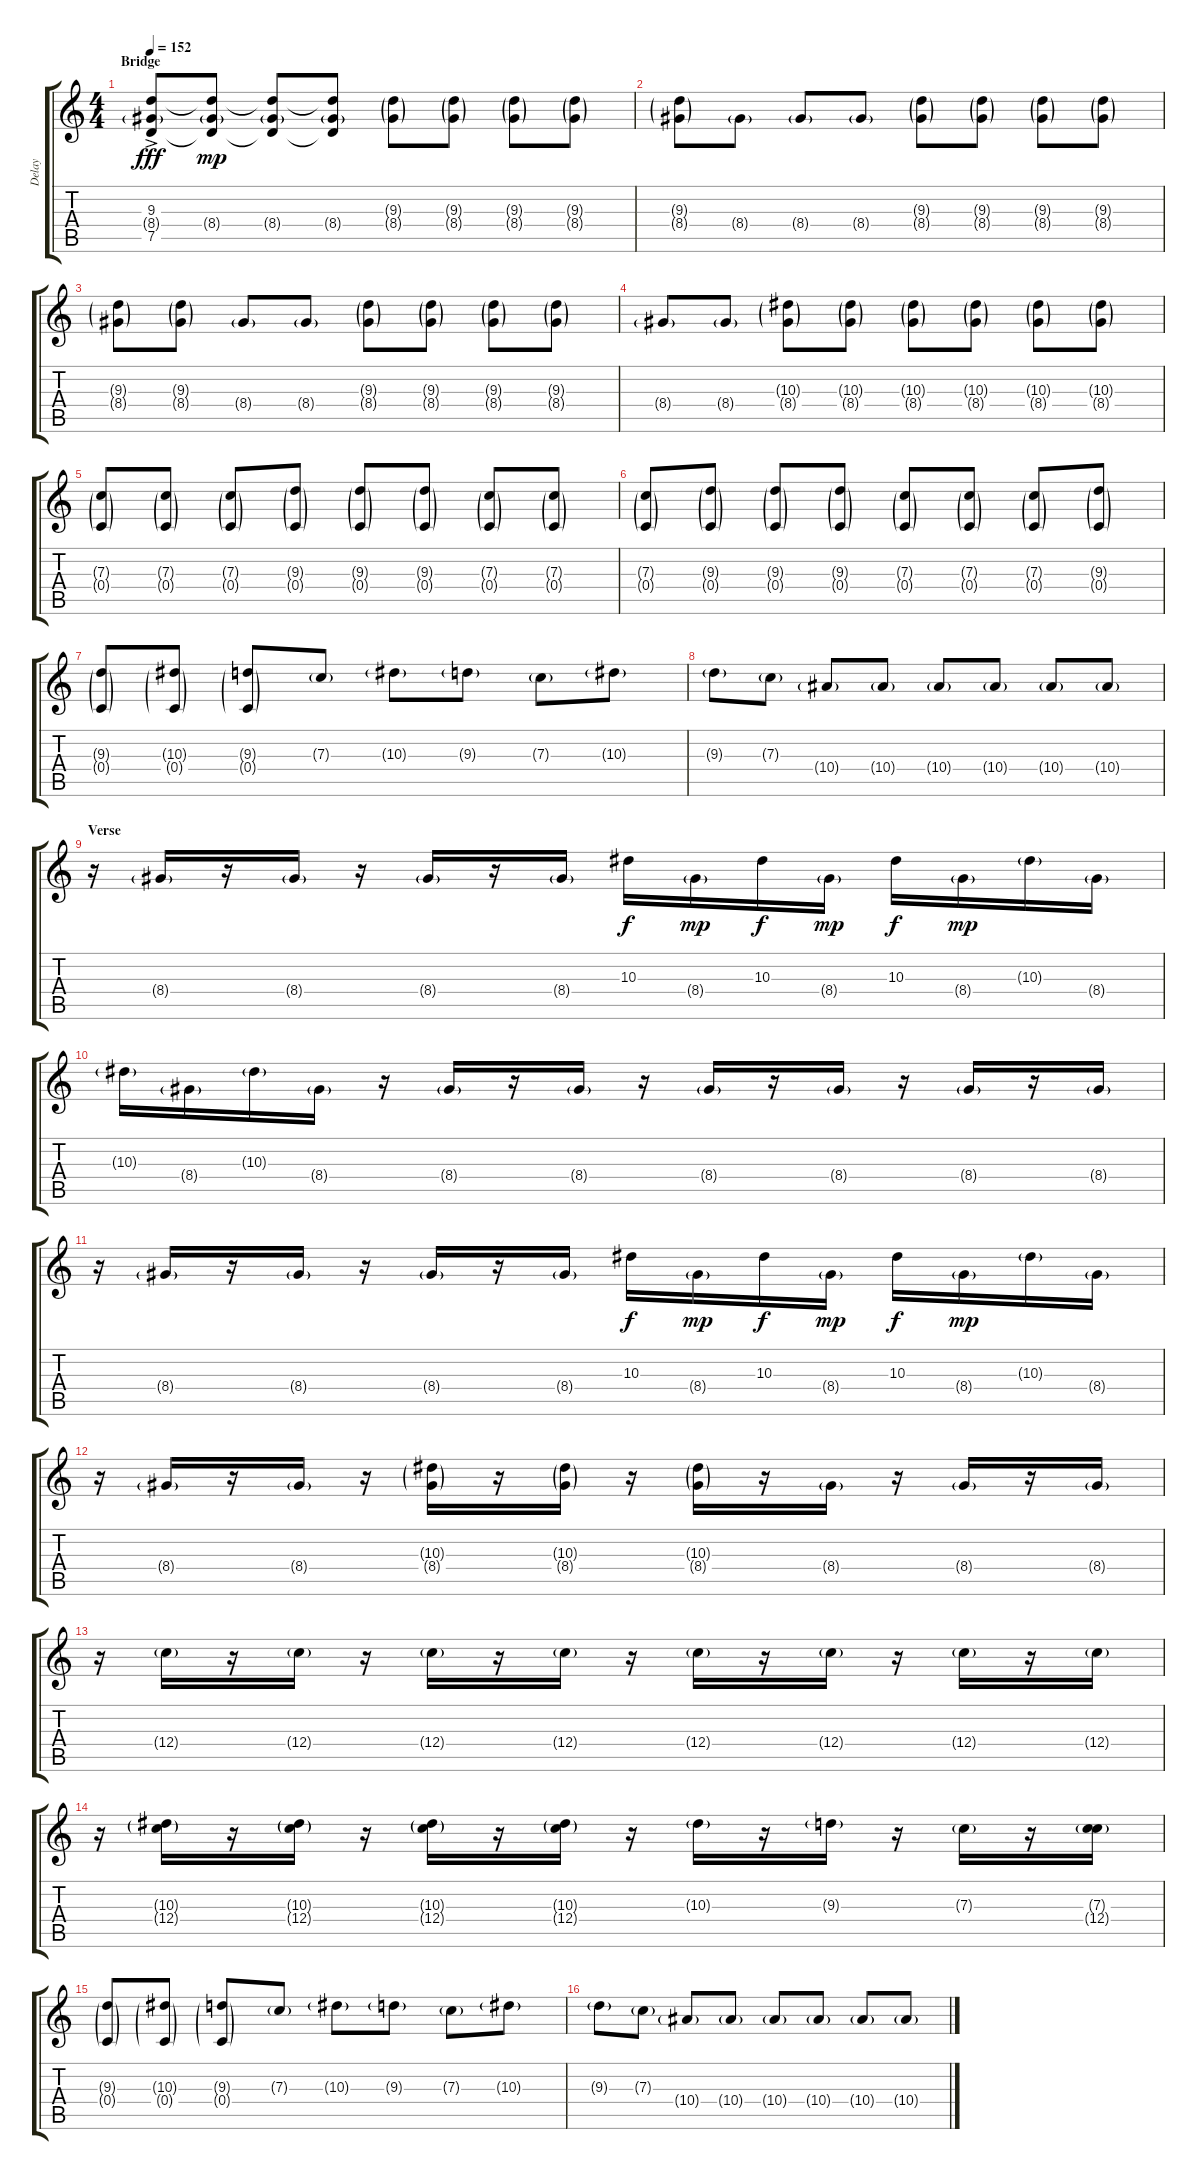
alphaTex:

\track ("Delay" "Delay") {instrument electricguitarjazz}
\staff {score tabs}
\tuning (D4 A3 F3 C3 G2 C2) {hide}
\ts (4 4)
\section ("" "Bridge")
\tempo 152
\clef g2
\ks c
(9.3{ac} 8.4{g} 7.5{ac}).8{dy fff volume 8} (9.3{t} 8.4{g} 7.5{t}).8{dy mp} (9.3{t} 8.4{g} 7.5{t}).8 (9.3{t} 8.4{g} 7.5{t}).8 (9.3{g} 8.4{g}).8 (9.3{g} 8.4{g}).8 (9.3{g} 8.4{g}).8 (9.3{g} 8.4{g}).8 |
(9.3{g} 8.4{g}).8 8.4{g}.8 8.4{g}.8 8.4{g}.8 (9.3{g} 8.4{g}).8 (9.3{g} 8.4{g}).8 (9.3{g} 8.4{g}).8 (9.3{g} 8.4{g}).8 |
(9.3{g} 8.4{g}).8 (9.3{g} 8.4{g}).8 8.4{g}.8 8.4{g}.8 (9.3{g} 8.4{g}).8 (9.3{g} 8.4{g}).8 (9.3{g} 8.4{g}).8 (9.3{g} 8.4{g}).8 |
8.4{g}.8 8.4{g}.8 (10.3{g} 8.4{g}).8 (10.3{g} 8.4{g}).8 (10.3{g} 8.4{g}).8 (10.3{g} 8.4{g}).8 (10.3{g} 8.4{g}).8 (10.3{g} 8.4{g}).8 |
(7.3{g} 0.4{g}).8 (7.3{g} 0.4{g}).8 (7.3{g} 0.4{g}).8 (9.3{g} 0.4{g}).8 (9.3{g} 0.4{g}).8 (9.3{g} 0.4{g}).8 (7.3{g} 0.4{g}).8 (7.3{g} 0.4{g}).8 |
(7.3{g} 0.4{g}).8 (9.3{g} 0.4{g}).8 (9.3{g} 0.4{g}).8 (9.3{g} 0.4{g}).8 (7.3{g} 0.4{g}).8 (7.3{g} 0.4{g}).8 (7.3{g} 0.4{g}).8 (9.3{g} 0.4{g}).8 |
(9.3{g} 0.4{g}).8 (10.3{g} 0.4{g}).8 (9.3{g} 0.4{g}).8 7.3{g}.8 10.3{g}.8 9.3{g}.8 7.3{g}.8 10.3{g}.8 |
9.3{g}.8 7.3{g}.8 10.4{g}.8 10.4{g}.8 10.4{g}.8 10.4{g}.8 10.4{g}.8 10.4{g}.8 |
\section ("" "Verse")
r.16 8.4{g}.16 r.16 8.4{g}.16 r.16 8.4{g}.16 r.16 8.4{g}.16 10.3.16{dy f} 8.4{g}.16{dy mp} 10.3.16{dy f} 8.4{g}.16{dy mp} 10.3.16{dy f} 8.4{g}.16{dy mp} 10.3{g}.16 8.4{g}.16 |
10.3{g}.16 8.4{g}.16 10.3{g}.16 8.4{g}.16 r.16 8.4{g}.16 r.16 8.4{g}.16 r.16 8.4{g}.16 r.16 8.4{g}.16 r.16 8.4{g}.16 r.16 8.4{g}.16 |
r.16 8.4{g}.16 r.16 8.4{g}.16 r.16 8.4{g}.16 r.16 8.4{g}.16 10.3.16{dy f} 8.4{g}.16{dy mp} 10.3.16{dy f} 8.4{g}.16{dy mp} 10.3.16{dy f} 8.4{g}.16{dy mp} 10.3{g}.16 8.4{g}.16 |
r.16 8.4{g}.16 r.16 8.4{g}.16 r.16 (10.3{g} 8.4{g}).16 r.16 (10.3{g} 8.4{g}).16 r.16 (10.3{g} 8.4{g}).16 r.16 8.4{g}.16 r.16 8.4{g}.16 r.16 8.4{g}.16 |
r.16 12.4{g}.16 r.16 12.4{g}.16 r.16 12.4{g}.16 r.16 12.4{g}.16 r.16 12.4{g}.16 r.16 12.4{g}.16 r.16 12.4{g}.16 r.16 12.4{g}.16 |
r.16 (10.3{g} 12.4{g}).16 r.16 (10.3{g} 12.4{g}).16 r.16 (10.3{g} 12.4{g}).16 r.16 (10.3{g} 12.4{g}).16 r.16 10.3{g}.16 r.16 9.3{g}.16 r.16 7.3{g}.16 r.16 (7.3{g} 12.4{g}).16 |
(9.3{g} 0.4{g}).8 (10.3{g} 0.4{g}).8 (9.3{g} 0.4{g}).8 7.3{g}.8 10.3{g}.8 9.3{g}.8 7.3{g}.8 10.3{g}.8 |
9.3{g}.8 7.3{g}.8 10.4{g}.8 10.4{g}.8 10.4{g}.8 10.4{g}.8 10.4{g}.8 10.4{g}.8
